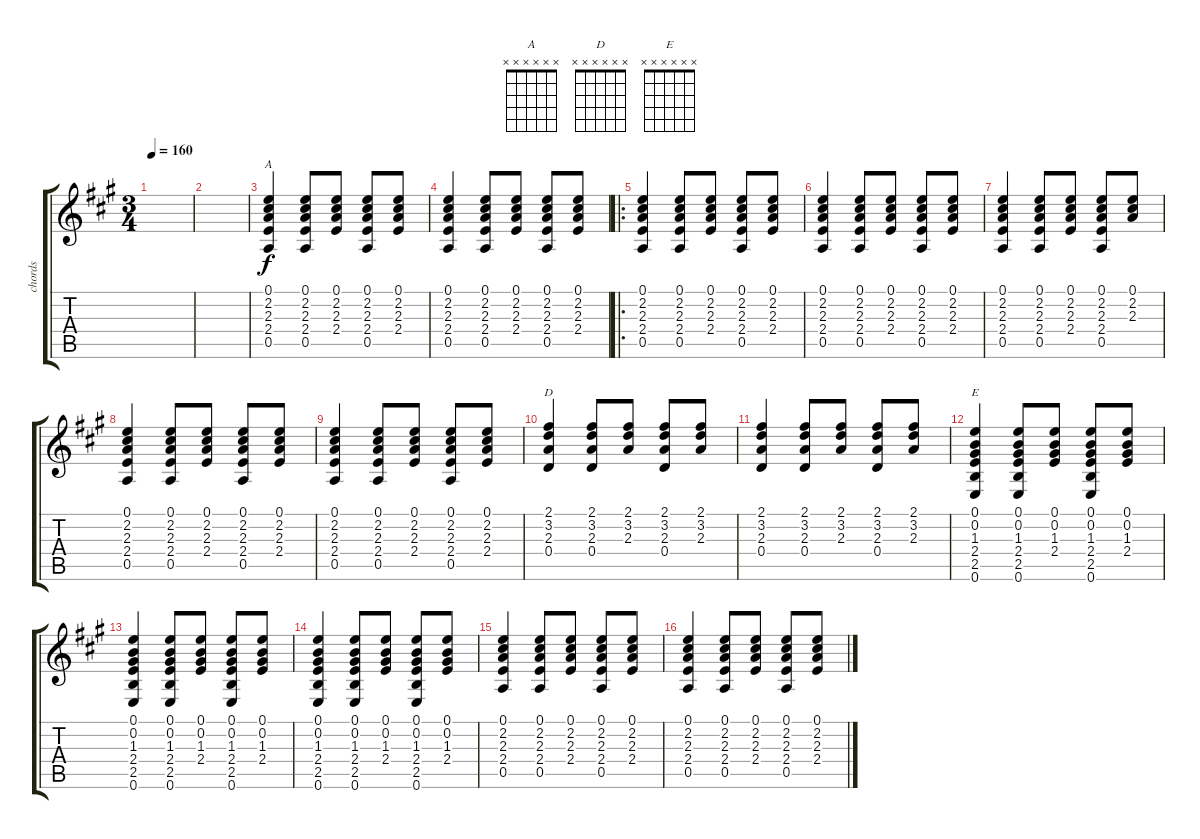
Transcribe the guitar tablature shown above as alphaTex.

\track ("chords" "chords") {instrument acousticguitarsteel}
\staff {score tabs}
\tuning (E4 B3 G3 D3 A2 E2) {hide}
\chord ("A" x x x x x x)
\chord ("D" x x x x x x)
\chord ("E" x x x x x x)
\ts (3 4)
\tempo 160
\clef g2
\ks a
|
|
(0.1 2.2 2.3 2.4 0.5).4{ch "A"} (0.1 2.2 2.3 2.4 0.5).8 (0.1 2.2 2.3 2.4).8 (0.1 2.2 2.3 2.4 0.5).8 (0.1 2.2 2.3 2.4).8 |
(0.1 2.2 2.3 2.4 0.5).4 (0.1 2.2 2.3 2.4 0.5).8 (0.1 2.2 2.3 2.4).8 (0.1 2.2 2.3 2.4 0.5).8 (0.1 2.2 2.3 2.4).8 |
\ro
(0.1 2.2 2.3 2.4 0.5).4 (0.1 2.2 2.3 2.4 0.5).8 (0.1 2.2 2.3 2.4).8 (0.1 2.2 2.3 2.4 0.5).8 (0.1 2.2 2.3 2.4).8 |
(0.1 2.2 2.3 2.4 0.5).4 (0.1 2.2 2.3 2.4 0.5).8 (0.1 2.2 2.3 2.4).8 (0.1 2.2 2.3 2.4 0.5).8 (0.1 2.2 2.3 2.4).8 |
(0.1 2.2 2.3 2.4 0.5).4 (0.1 2.2 2.3 2.4 0.5).8 (0.1 2.2 2.3 2.4).8 (0.1 2.2 2.3 2.4 0.5).8 (0.1 2.2 2.3).8 |
(0.1 2.2 2.3 2.4 0.5).4 (0.1 2.2 2.3 2.4 0.5).8 (0.1 2.2 2.3 2.4).8 (0.1 2.2 2.3 2.4 0.5).8 (0.1 2.2 2.3 2.4).8 |
(0.1 2.2 2.3 2.4 0.5).4 (0.1 2.2 2.3 2.4 0.5).8 (0.1 2.2 2.3 2.4).8 (0.1 2.2 2.3 2.4 0.5).8 (0.1 2.2 2.3 2.4).8 |
(2.1 3.2 2.3 0.4).4{ch "D"} (2.1 3.2 2.3 0.4).8 (2.1 3.2 2.3).8 (2.1 3.2 2.3 0.4).8 (2.1 3.2 2.3).8 |
(2.1 3.2 2.3 0.4).4 (2.1 3.2 2.3 0.4).8 (2.1 3.2 2.3).8 (2.1 3.2 2.3 0.4).8 (2.1 3.2 2.3).8 |
(0.1 0.2 1.3 2.4 2.5 0.6).4{ch "E"} (0.1 0.2 1.3 2.4 2.5 0.6).8 (0.1 0.2 1.3 2.4).8 (0.1 0.2 1.3 2.4 2.5 0.6).8 (0.1 0.2 1.3 2.4).8 |
(0.1 0.2 1.3 2.4 2.5 0.6).4 (0.1 0.2 1.3 2.4 2.5 0.6).8 (0.1 0.2 1.3 2.4).8 (0.1 0.2 1.3 2.4 2.5 0.6).8 (0.1 0.2 1.3 2.4).8 |
(0.1 0.2 1.3 2.4 2.5 0.6).4 (0.1 0.2 1.3 2.4 2.5 0.6).8 (0.1 0.2 1.3 2.4).8 (0.1 0.2 1.3 2.4 2.5 0.6).8 (0.1 0.2 1.3 2.4).8 |
(0.1 2.2 2.3 2.4 0.5).4 (0.1 2.2 2.3 2.4 0.5).8 (0.1 2.2 2.3 2.4).8 (0.1 2.2 2.3 2.4 0.5).8 (0.1 2.2 2.3 2.4).8 |
(0.1 2.2 2.3 2.4 0.5).4 (0.1 2.2 2.3 2.4 0.5).8 (0.1 2.2 2.3 2.4).8 (0.1 2.2 2.3 2.4 0.5).8 (0.1 2.2 2.3 2.4).8
